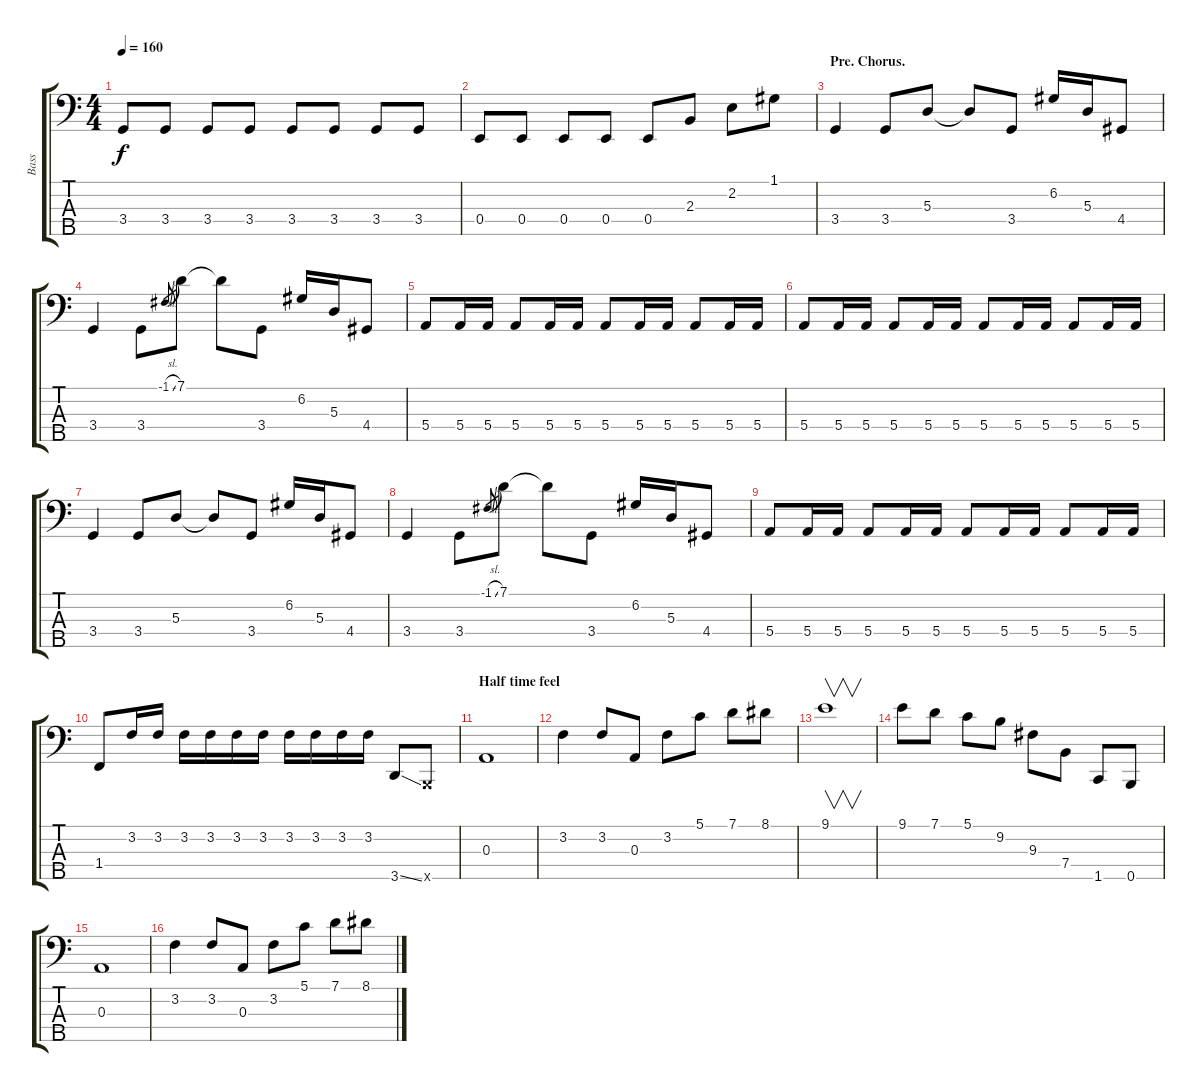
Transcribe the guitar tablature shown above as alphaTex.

\track ("Bass" "Bass") {instrument electricbassfinger}
\staff {score tabs}
\tuning (G2 D2 A1 E1 B0) {hide}
\ts (4 4)
\tempo 160
\clef f4
\ks c
3.4.8{dy f} 3.4.8 3.4.8 3.4.8 3.4.8 3.4.8 3.4.8 3.4.8 |
0.4.8 0.4.8 0.4.8 0.4.8 0.4.8 2.3.8 2.2.8 1.1.8 |
\section ("" "Pre. Chorus.")
3.4.4 3.4.8 5.3.8 5.3{t}.8 3.4.8 6.2.16 5.3.16 4.4.8 |
3.4.4 3.4.8 -1.1{sl}.8{gr} 7.1.8 7.1{t}.8 3.4.8 6.2.16 5.3.16 4.4.8 |
5.4.8 5.4.16 5.4.16 5.4.8 5.4.16 5.4.16 5.4.8 5.4.16 5.4.16 5.4.8 5.4.16 5.4.16 |
5.4.8 5.4.16 5.4.16 5.4.8 5.4.16 5.4.16 5.4.8 5.4.16 5.4.16 5.4.8 5.4.16 5.4.16 |
3.4.4 3.4.8 5.3.8 5.3{t}.8 3.4.8 6.2.16 5.3.16 4.4.8 |
3.4.4 3.4.8 -1.1{sl}.8{gr} 7.1.8 7.1{t}.8 3.4.8 6.2.16 5.3.16 4.4.8 |
5.4.8 5.4.16 5.4.16 5.4.8 5.4.16 5.4.16 5.4.8 5.4.16 5.4.16 5.4.8 5.4.16 5.4.16 |
1.4.8 3.2.16 3.2.16 3.2.16 3.2.16 3.2.16 3.2.16 3.2.16 3.2.16 3.2.16 3.2.16 3.5{ss}.8 0.5{x}.8 |
\section ("" "Half time feel")
0.3.1 |
3.2.4 3.2.8 0.3.8 3.2.8 5.1.8 7.1.8 8.1.8 |
9.1.1{v} |
9.1.8 7.1.8 5.1.8 9.2.8 9.3.8 7.4.8 1.5.8 0.5.8 |
0.3.1 |
3.2.4 3.2.8 0.3.8 3.2.8 5.1.8 7.1.8 8.1.8
